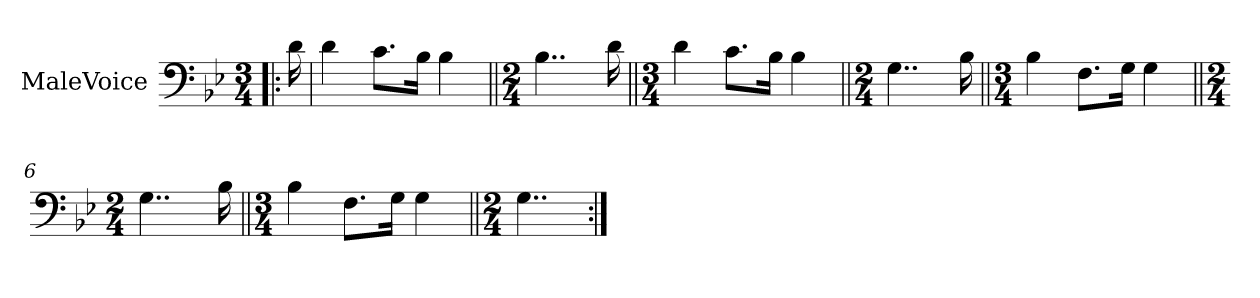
**kern
*part1
*staff1
*I"MaleVoice
*clefF4
*k[b-e-]
*M3/4
*MM108
=!|:
16d
=1
4d
8.c\L
16B-\Jk
4B-
=2||
*M2/4
4..B-
16d
=3||
*M3/4
4d
8.c\L
16B-\Jk
4B-
=4||
*M2/4
4..G
16B-
=5||
*M3/4
4B-
8.F\L
16G\Jk
4G
=6||
*M2/4
4..G
16B-
=7||
*M3/4
4B-
8.F\L
16G\Jk
4G
=8||
*M2/4
4..G
=:|!
*-
